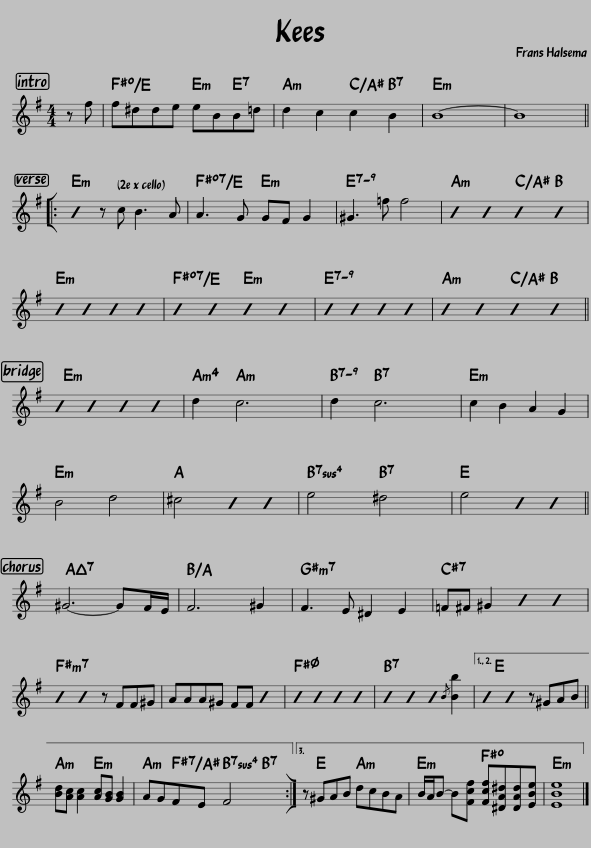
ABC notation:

X:1
L:1/8
M:4/4
I:linebreak $
K:G
U:s=!stemless!
V:1 treble
V:1
 z f | f^dde eBB=d | d2 c2 c2 B2 | B8- | B8 |:$ %5
 sB2 z c B3 A | A3 G GF G2 | ^G3 =f f4 | sB2 sB2 sB2 sB2 |$ sB2 sB2 sB2 sB2 | %10
 sB2 sB2 sB2 sB2 | sB2 sB2 sB2 sB2 | sB2 sB2 sB2 sB2 ||$ sB2 sB2 sB2 sB2 | d2 c6 | %15
 d2 c6 | c2 B2 A2 G2 |$ B4 d4 | ^c4 sB2 sB2 | e4 ^d4 | %20
 e4 sB2 sB2 ||$ ^G6- GF/E/ | F6 ^G2 | F3 E ^D2 E2 | =F^F ^G2 sB2 sB2 |$ %25
 sB2 sB2 z FF^G | AAA^G FF sB2 | sB2 sB2 sB2 sB2 | sB2 sB2 sB2{/B} [Bb]2 |1 sB2 sB2 z ^GAB ||$ %30
 [Bd][Ac] [Ac]2 [Ac][GB] [GB]2 | AGFE F4 :|3 z ^GAB dcBA | B/A/B- B[Fcf] [Fcf][^DA^d][DAd][EBe] | [EBe]8 |] %35
